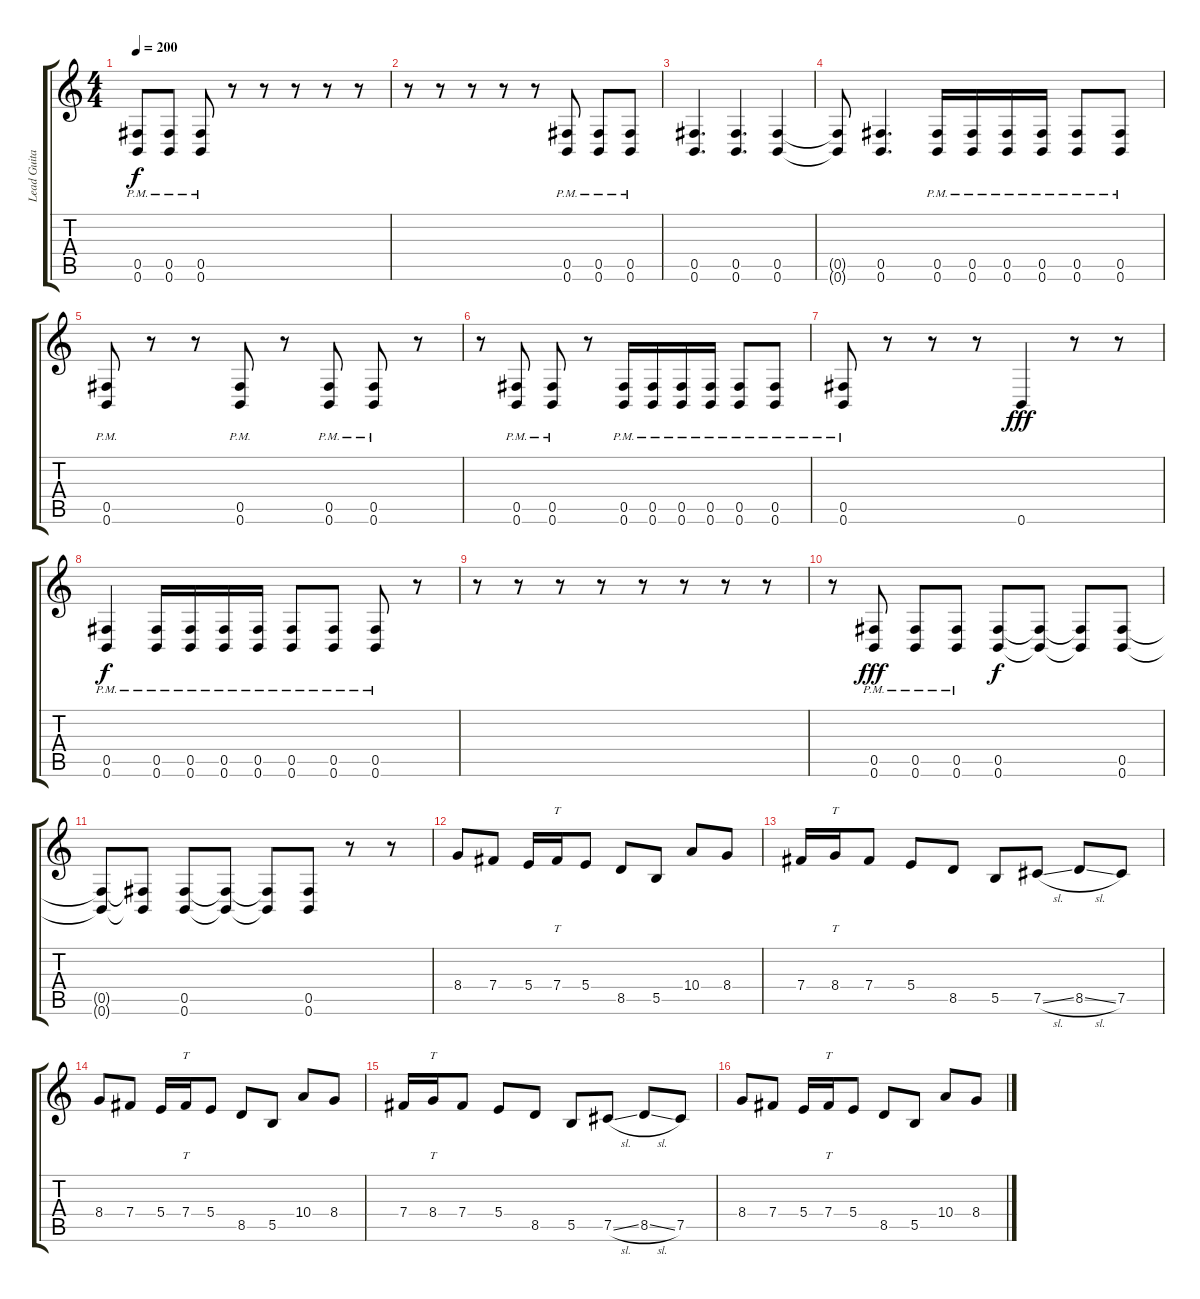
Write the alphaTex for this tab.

\track ("Lead Guitar" "Lead Guita") {instrument distortionguitar}
\staff {score tabs}
\tuning (Db4 Ab3 E3 B2 Gb2 B1) {hide}
\ts (4 4)
\tempo 200
\clef g2
\ks c
(0.5{pm} 0.6{pm}).8{dy f} (0.5{pm} 0.6{pm}).8 (0.5{pm} 0.6{pm}).8 r.8 r.8 r.8 r.8 r.8 |
r.8 r.8 r.8 r.8 r.8 (0.5{pm} 0.6{pm}).8 (0.5{pm} 0.6{pm}).8 (0.5{pm} 0.6{pm}).8 |
(0.5 0.6).4{d} (0.5 0.6).4{d} (0.5 0.6).4 |
(0.5{t} 0.6{t}).8 (0.5 0.6).4{d} (0.5{pm} 0.6{pm}).16 (0.5{pm} 0.6{pm}).16 (0.5{pm} 0.6{pm}).16 (0.5{pm} 0.6{pm}).16 (0.5{pm} 0.6{pm}).8 (0.5{pm} 0.6{pm}).8 |
(0.5{pm} 0.6{pm}).8 r.8 r.8 (0.5{pm} 0.6{pm}).8 r.8 (0.5{pm} 0.6{pm}).8 (0.5{pm} 0.6{pm}).8 r.8 |
r.8 (0.5{pm} 0.6{pm}).8 (0.5{pm} 0.6{pm}).8 r.8 (0.5{pm} 0.6{pm}).16 (0.5{pm} 0.6{pm}).16 (0.5{pm} 0.6{pm}).16 (0.5{pm} 0.6{pm}).16 (0.5{pm} 0.6{pm}).8 (0.5{pm} 0.6{pm}).8 |
(0.5{pm} 0.6{pm}).8 r.8 r.8 r.8 0.6.4{dy fff} r.8 r.8 |
(0.5{pm} 0.6{pm}).4{dy f} (0.5{pm} 0.6{pm}).16 (0.5{pm} 0.6{pm}).16 (0.5{pm} 0.6{pm}).16 (0.5{pm} 0.6{pm}).16 (0.5{pm} 0.6{pm}).8 (0.5{pm} 0.6{pm}).8 (0.5{pm} 0.6{pm}).8 r.8 |
r.8 r.8 r.8 r.8 r.8 r.8 r.8 r.8 |
r.8 (0.5{pm} 0.6{pm}).8{dy fff} (0.5{pm} 0.6{pm}).8 (0.5{pm} 0.6{pm}).8 (0.5 0.6).8{dy f} (0.5{t} 0.6{t}).8 (0.5{t} 0.6{t}).8 (0.5 0.6).8 |
(0.5{t} 0.6{t}).8 (0.5{t} 0.6{t}).8 (0.5 0.6).8 (0.5{t} 0.6{t}).8 (0.5{t} 0.6{t}).8 (0.5 0.6).8 r.8 r.8 |
8.4.8 7.4.8 5.4.16 7.4.16{tt} 5.4.8 8.5.8 5.5.8 10.4.8 8.4.8 |
7.4.16 8.4.16{tt} 7.4.8 5.4.8 8.5.8 5.5.8 7.5{sl}.8 8.5{sl}.8 7.5.8 |
8.4.8 7.4.8 5.4.16 7.4.16{tt} 5.4.8 8.5.8 5.5.8 10.4.8 8.4.8 |
7.4.16 8.4.16{tt} 7.4.8 5.4.8 8.5.8 5.5.8 7.5{sl}.8 8.5{sl}.8 7.5.8 |
8.4.8 7.4.8 5.4.16 7.4.16{tt} 5.4.8 8.5.8 5.5.8 10.4.8 8.4.8
